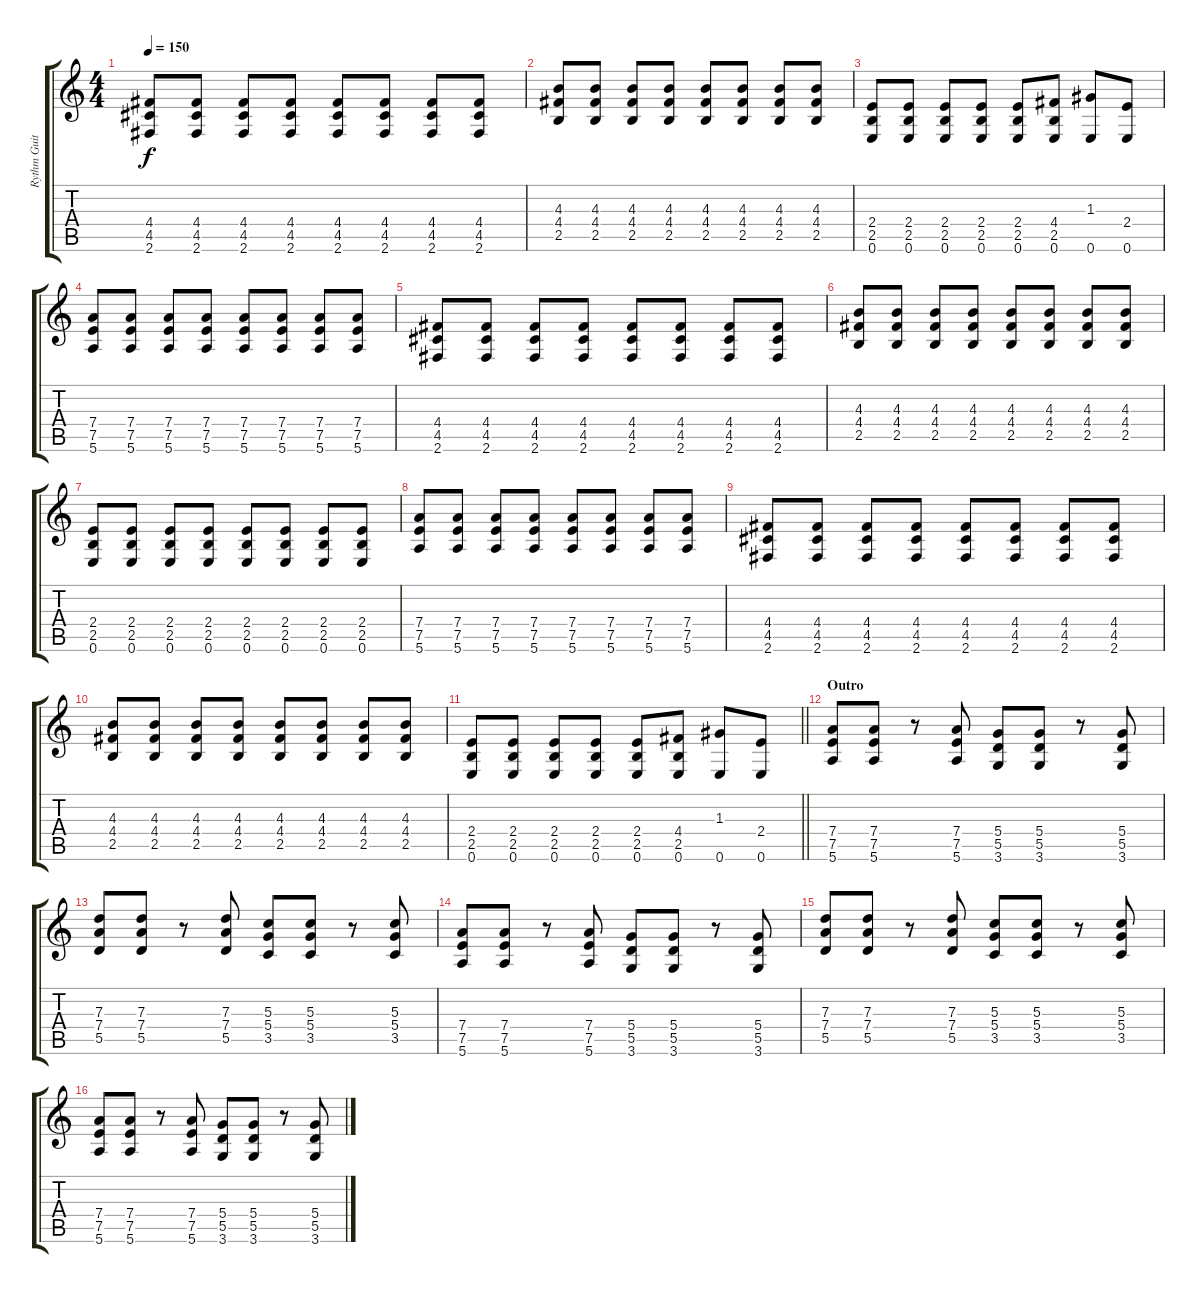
\track ("Rythm Guitar" "Rythm Guit") {instrument distortionguitar}
\staff {score tabs}
\tuning (E4 B3 G3 D3 A2 E2) {hide}
\ts (4 4)
\tempo 150
\clef g2
\ks c
(4.4 4.5 2.6).8{dy f} (4.4 4.5 2.6).8 (4.4 4.5 2.6).8 (4.4 4.5 2.6).8 (4.4 4.5 2.6).8 (4.4 4.5 2.6).8 (4.4 4.5 2.6).8 (4.4 4.5 2.6).8 |
(4.3 4.4 2.5).8 (4.3 4.4 2.5).8 (4.3 4.4 2.5).8 (4.3 4.4 2.5).8 (4.3 4.4 2.5).8 (4.3 4.4 2.5).8 (4.3 4.4 2.5).8 (4.3 4.4 2.5).8 |
(2.4 2.5 0.6).8 (2.4 2.5 0.6).8 (2.4 2.5 0.6).8 (2.4 2.5 0.6).8 (2.4 2.5 0.6).8 (4.4 2.5 0.6).8 (1.3 0.6).8 (2.4 0.6).8 |
(7.4 7.5 5.6).8 (7.4 7.5 5.6).8 (7.4 7.5 5.6).8 (7.4 7.5 5.6).8 (7.4 7.5 5.6).8 (7.4 7.5 5.6).8 (7.4 7.5 5.6).8 (7.4 7.5 5.6).8 |
(4.4 4.5 2.6).8 (4.4 4.5 2.6).8 (4.4 4.5 2.6).8 (4.4 4.5 2.6).8 (4.4 4.5 2.6).8 (4.4 4.5 2.6).8 (4.4 4.5 2.6).8 (4.4 4.5 2.6).8 |
(4.3 4.4 2.5).8 (4.3 4.4 2.5).8 (4.3 4.4 2.5).8 (4.3 4.4 2.5).8 (4.3 4.4 2.5).8 (4.3 4.4 2.5).8 (4.3 4.4 2.5).8 (4.3 4.4 2.5).8 |
(2.4 2.5 0.6).8 (2.4 2.5 0.6).8 (2.4 2.5 0.6).8 (2.4 2.5 0.6).8 (2.4 2.5 0.6).8 (2.4 2.5 0.6).8 (2.4 2.5 0.6).8 (2.4 2.5 0.6).8 |
(7.4 7.5 5.6).8 (7.4 7.5 5.6).8 (7.4 7.5 5.6).8 (7.4 7.5 5.6).8 (7.4 7.5 5.6).8 (7.4 7.5 5.6).8 (7.4 7.5 5.6).8 (7.4 7.5 5.6).8 |
(4.4 4.5 2.6).8 (4.4 4.5 2.6).8 (4.4 4.5 2.6).8 (4.4 4.5 2.6).8 (4.4 4.5 2.6).8 (4.4 4.5 2.6).8 (4.4 4.5 2.6).8 (4.4 4.5 2.6).8 |
(4.3 4.4 2.5).8 (4.3 4.4 2.5).8 (4.3 4.4 2.5).8 (4.3 4.4 2.5).8 (4.3 4.4 2.5).8 (4.3 4.4 2.5).8 (4.3 4.4 2.5).8 (4.3 4.4 2.5).8 |
\barLineRight lightlight
(2.4 2.5 0.6).8 (2.4 2.5 0.6).8 (2.4 2.5 0.6).8 (2.4 2.5 0.6).8 (2.4 2.5 0.6).8 (4.4 2.5 0.6).8 (1.3 0.6).8 (2.4 0.6).8 |
\section ("" "Outro")
(7.4 7.5 5.6).8{volume 16} (7.4 7.5 5.6).8 r.8 (7.4 7.5 5.6).8 (5.4 5.5 3.6).8 (5.4 5.5 3.6).8 r.8 (5.4 5.5 3.6).8 |
(7.3 7.4 5.5).8 (7.3 7.4 5.5).8 r.8 (7.3 7.4 5.5).8 (5.3 5.4 3.5).8 (5.3 5.4 3.5).8 r.8 (5.3 5.4 3.5).8 |
(7.4 7.5 5.6).8 (7.4 7.5 5.6).8 r.8 (7.4 7.5 5.6).8 (5.4 5.5 3.6).8 (5.4 5.5 3.6).8 r.8 (5.4 5.5 3.6).8 |
(7.3 7.4 5.5).8 (7.3 7.4 5.5).8 r.8 (7.3 7.4 5.5).8 (5.3 5.4 3.5).8 (5.3 5.4 3.5).8 r.8 (5.3 5.4 3.5).8 |
(7.4 7.5 5.6).8 (7.4 7.5 5.6).8 r.8 (7.4 7.5 5.6).8 (5.4 5.5 3.6).8 (5.4 5.5 3.6).8 r.8 (5.4 5.5 3.6).8
